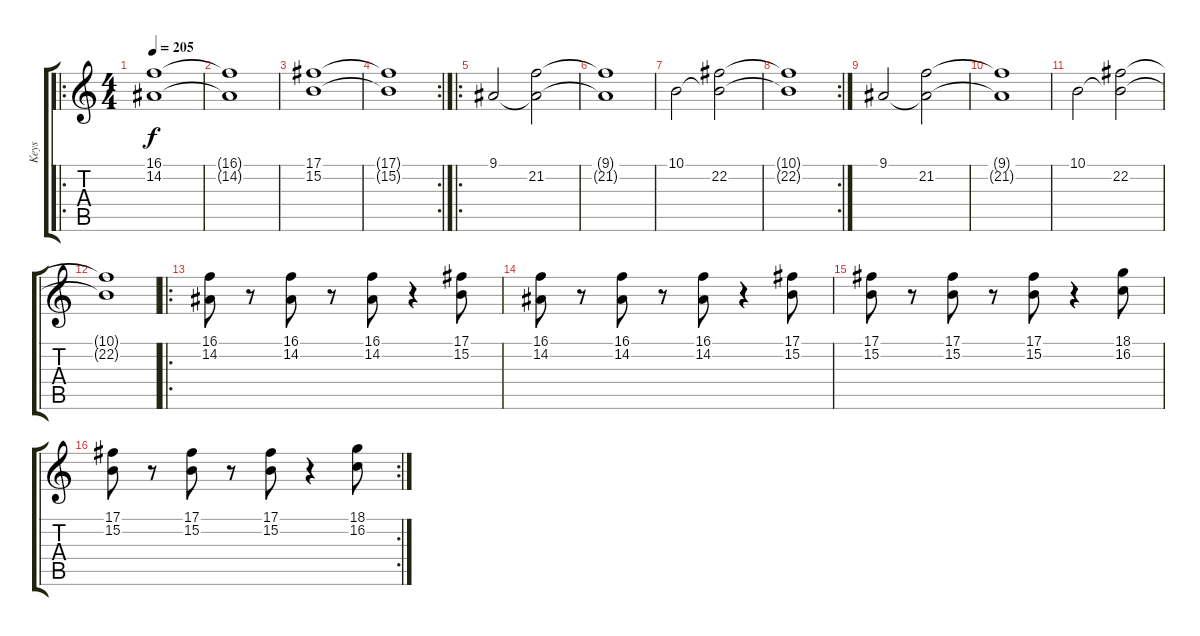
\track ("Keys" "Keys") {instrument accordion}
\staff {score tabs}
\tuning (Db4 Ab3 E3 B2 Gb2 B1) {hide}
\ro
\ts (4 4)
\tempo 205
\clef g2
\ks c
(16.1 14.2).1{dy f instrument accordion} |
(16.1{t} 14.2{t}).1 |
(17.1 15.2).1 |
\rc 2
(17.1{t} 15.2{t}).1 |
\ro
9.1.2 (9.1{t} 21.2).2 |
(9.1{t} 21.2{t}).1 |
10.1.2 (10.1{t} 22.2).2 |
\rc 2
(10.1{t} 22.2{t}).1 |
9.1.2 (9.1{t} 21.2).2 |
(9.1{t} 21.2{t}).1 |
10.1.2 (10.1{t} 22.2).2 |
(10.1{t} 22.2{t}).1 |
\ro
(16.1 14.2).8 r.8 (16.1 14.2).8 r.8 (16.1 14.2).8 r.4 (17.1 15.2).8 |
(16.1 14.2).8 r.8 (16.1 14.2).8 r.8 (16.1 14.2).8 r.4 (17.1 15.2).8 |
(17.1 15.2).8 r.8 (17.1 15.2).8 r.8 (17.1 15.2).8 r.4 (18.1 16.2).8 |
\rc 2
(17.1 15.2).8 r.8 (17.1 15.2).8 r.8 (17.1 15.2).8 r.4 (18.1 16.2).8
